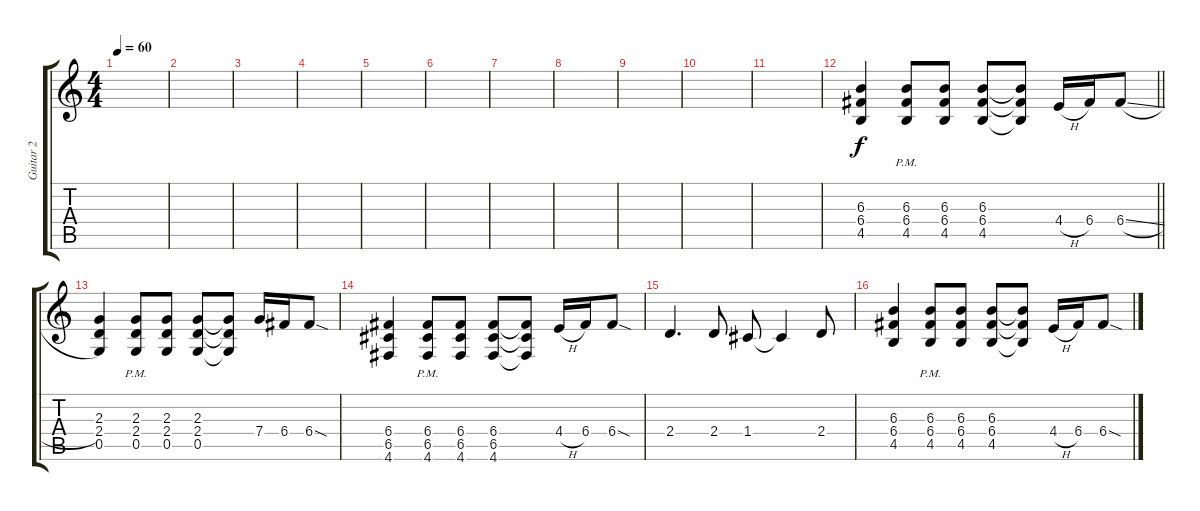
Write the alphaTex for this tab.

\track ("Guitar 2" "Guitar 2") {instrument distortionguitar}
\staff {score tabs}
\tuning (D4 A3 F3 C3 G2 D2) {hide}
\ts (4 4)
\tempo 60
\clef g2
\ks c
|
|
|
|
|
|
|
|
|
|
|
\barLineRight lightlight
(6.3 6.4 4.5).4 (6.3{pm} 6.4{pm} 4.5{pm}).8 (6.3 6.4 4.5).8 (6.3 6.4 4.5).8 (6.3{t} 6.4{t} 4.5{t}).8 4.4{h}.16 6.4.16 6.4{sl}.8 |
(2.3 2.4 0.5).4 (2.3{pm} 2.4{pm} 0.5{pm}).8 (2.3 2.4 0.5).8 (2.3 2.4 0.5).8 (2.3{t} 2.4{t} 0.5{t}).8 7.4.16 6.4.16 6.4{sod}.8 |
(6.4 6.5 4.6).4 (6.4{pm} 6.5 4.6).8 (6.4 6.5 4.6).8 (6.4 6.5 4.6).8 (6.4{t} 6.5{t} 4.6{t}).8 4.4{h}.16 6.4.16 6.4{sod}.8 |
2.4.4{d} 2.4.8 1.4.8 1.4{t}.4 2.4.8 |
(6.3 6.4 4.5).4 (6.3{pm} 6.4{pm} 4.5{pm}).8 (6.3 6.4 4.5).8 (6.3 6.4 4.5).8 (6.3{t} 6.4{t} 4.5{t}).8 4.4{h}.16 6.4.16 6.4{sod}.8
